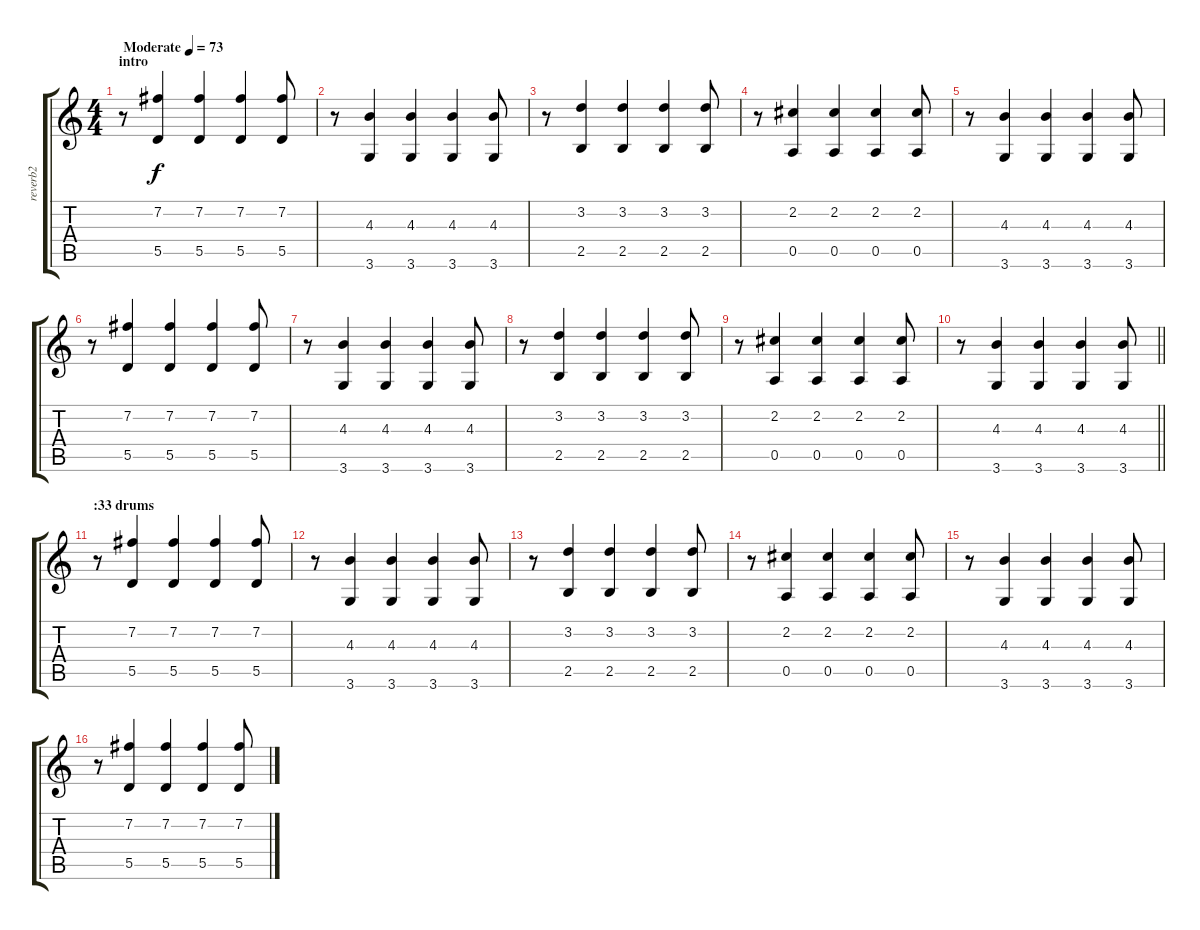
\track ("reverb2" "reverb2") {instrument electricguitarjazz}
\staff {score tabs}
\tuning (E4 B3 G3 D3 A2 E2) {hide}
\ts (4 4)
\section ("" "intro")
\tempo (73 "Moderate")
\clef g2
\ks c
r.8{dy f instrument electricguitarjazz} (7.2 5.5).4{volume 5} (7.2 5.5).4 (7.2 5.5).4 (7.2 5.5).8 |
r.8{volume 9} (4.3 3.6).4{volume 5} (4.3 3.6).4 (4.3 3.6).4 (4.3 3.6).8 |
r.8{volume 9} (3.2 2.5).4{volume 5} (3.2 2.5).4 (3.2 2.5).4 (3.2 2.5).8 |
r.8{volume 9} (2.2 0.5).4{volume 5} (2.2 0.5).4 (2.2 0.5).4 (2.2 0.5).8 |
r.8{volume 9} (4.3 3.6).4{volume 5} (4.3 3.6).4 (4.3 3.6).4 (4.3 3.6).8 |
r.8{volume 9} (7.2 5.5).4{volume 5} (7.2 5.5).4 (7.2 5.5).4 (7.2 5.5).8 |
r.8{volume 9} (4.3 3.6).4{volume 5} (4.3 3.6).4 (4.3 3.6).4 (4.3 3.6).8 |
r.8{volume 9} (3.2 2.5).4{volume 5} (3.2 2.5).4 (3.2 2.5).4 (3.2 2.5).8 |
r.8{volume 9} (2.2 0.5).4{volume 5} (2.2 0.5).4 (2.2 0.5).4 (2.2 0.5).8 |
\barLineRight lightlight
r.8{volume 9} (4.3 3.6).4{volume 5} (4.3 3.6).4 (4.3 3.6).4 (4.3 3.6).8 |
\section ("" ":33 drums")
r.8{volume 9} (7.2 5.5).4{volume 5} (7.2 5.5).4 (7.2 5.5).4 (7.2 5.5).8 |
r.8{volume 9} (4.3 3.6).4{volume 5} (4.3 3.6).4 (4.3 3.6).4 (4.3 3.6).8 |
r.8{volume 9} (3.2 2.5).4{volume 5} (3.2 2.5).4 (3.2 2.5).4 (3.2 2.5).8 |
r.8{volume 9} (2.2 0.5).4{volume 5} (2.2 0.5).4 (2.2 0.5).4 (2.2 0.5).8 |
r.8{volume 9} (4.3 3.6).4{volume 5} (4.3 3.6).4 (4.3 3.6).4 (4.3 3.6).8 |
r.8{volume 9} (7.2 5.5).4{volume 5} (7.2 5.5).4 (7.2 5.5).4 (7.2 5.5).8
